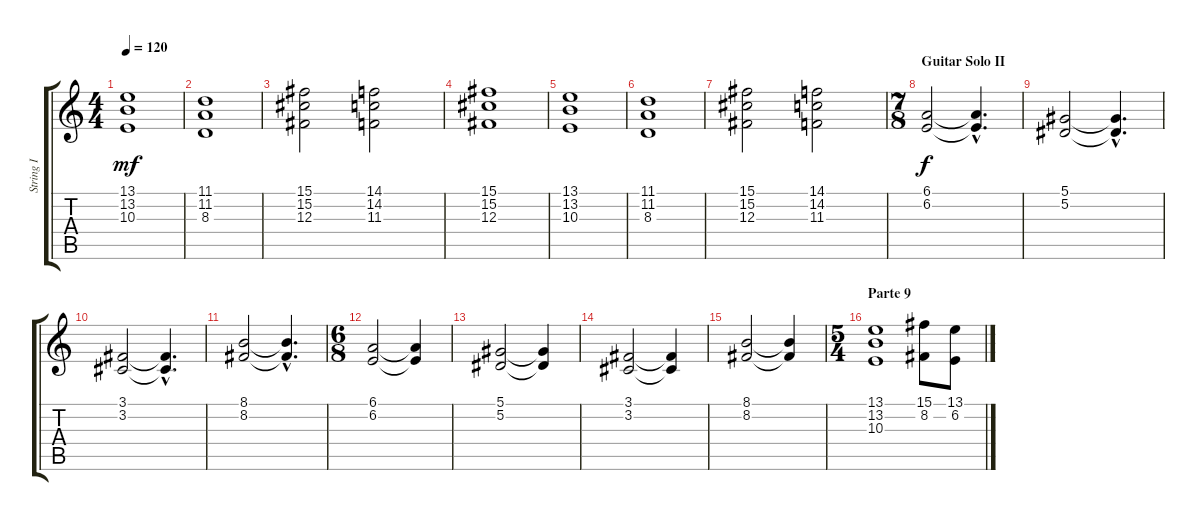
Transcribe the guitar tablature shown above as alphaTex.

\track ("String I" "String I") {instrument stringensemble1}
\staff {score tabs}
\tuning (Eb4 Bb3 Gb3 Db3 Ab2 Eb2) {hide}
\ts (4 4)
\tempo 120
\clef g2
\ks c
(13.1 13.2 10.3).1{dy mf} |
(11.1 11.2 8.3).1 |
(15.1 15.2 12.3).2 (14.1 14.2 11.3).2 |
(15.1 15.2 12.3).1{instrument stringensemble1} |
(13.1 13.2 10.3).1 |
(11.1 11.2 8.3).1 |
(15.1 15.2 12.3).2 (14.1 14.2 11.3).2 |
\ts (7 8)
\section ("" "Guitar Solo II")
(6.1 6.2).2{dy f instrument pad4choir} (6.1{hac t} 6.2{hac t}).4{d} |
(5.1 5.2).2 (5.1{hac t} 5.2{hac t}).4{d} |
(3.1 3.2).2 (3.1{hac t} 3.2{hac t}).4{d} |
(8.1 8.2).2 (8.1{hac t} 8.2{hac t}).4{d} |
\ts (6 8)
(6.1 6.2).2{instrument pad4choir} (6.1{t} 6.2{t}).4 |
(5.1 5.2).2 (5.1{t} 5.2{t}).4 |
(3.1 3.2).2 (3.1{t} 3.2{t}).4 |
(8.1 8.2).2 (8.1{t} 8.2{t}).4 |
\ts (5 4)
\section ("" "Parte 9 ")
(13.1 13.2 10.3).1{instrument stringensemble1} (15.1 8.2).8 (13.1 6.2).8
